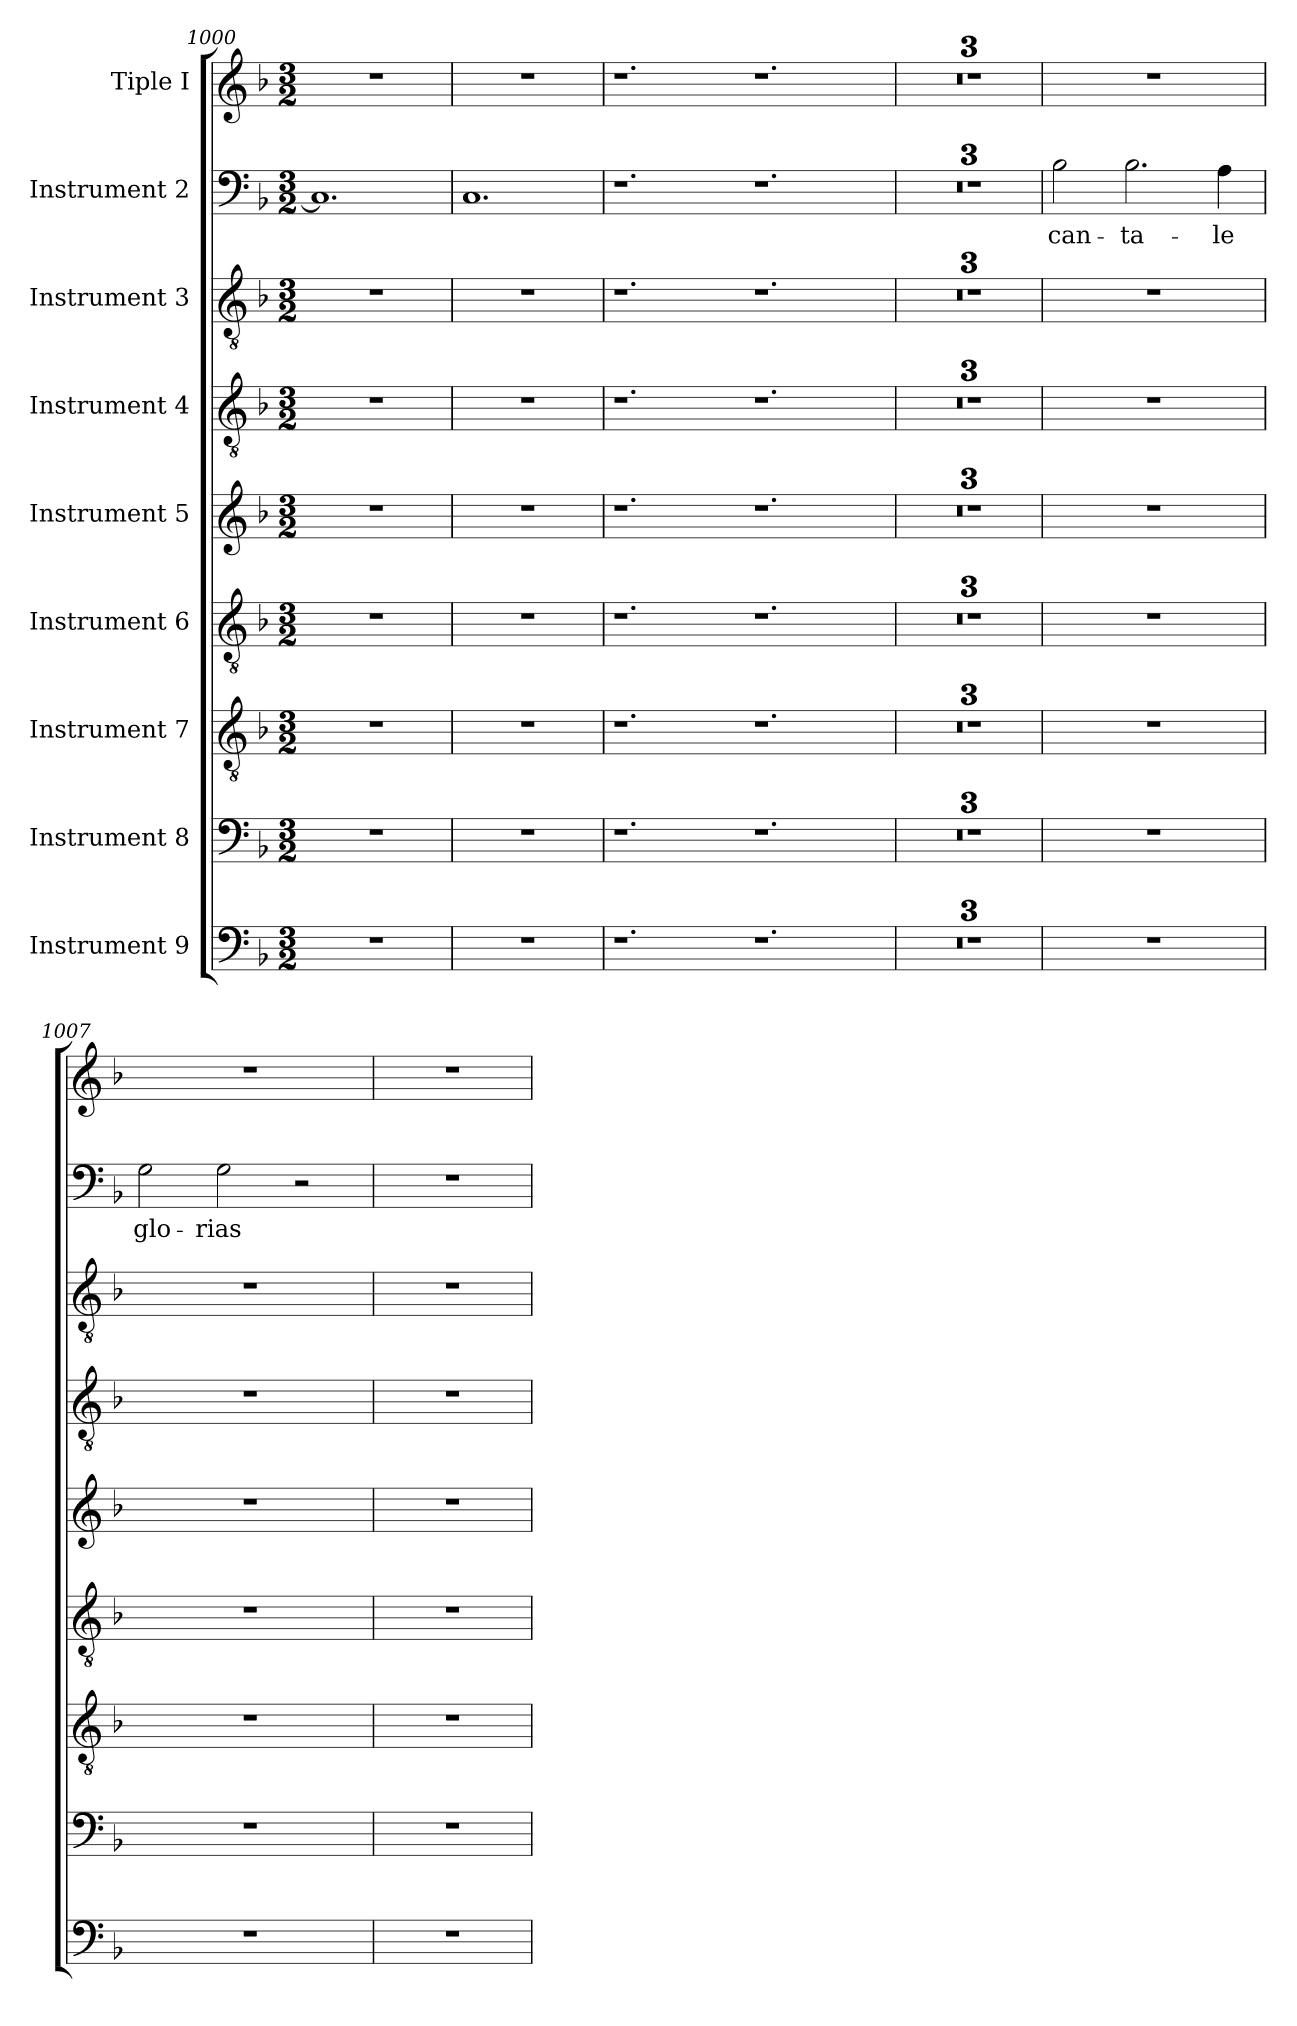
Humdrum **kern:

**kern	**kern	**kern	**kern	**kern	**kern	**kern	**kern	**text	**kern
*part9	*part8	*part7	*part6	*part5	*part4	*part3	*part2	*part2	*part1
*staff9	*staff8	*staff7	*staff6	*staff5	*staff4	*staff3	*staff2	*staff2	*staff1
*I"Instrument 9	*I"Instrument 8	*I"Instrument 7	*I"Instrument 6	*I"Instrument 5	*I"Instrument 4	*I"Instrument 3	*I"Instrument 2	*	*I"Tiple I
*clefF4	*clefF4	*clefGv2	*clefGv2	*clefG2	*clefGv2	*clefGv2	*clefF4	*	*clefG2
*k[b-]	*k[b-]	*k[b-]	*k[b-]	*k[b-]	*k[b-]	*k[b-]	*k[b-]	*	*k[b-]
*F:	*F:	*F:	*F:	*F:	*F:	*F:	*F:	*	*F:
*M3/2	*M3/2	*M3/2	*M3/2	*M3/2	*M3/2	*M3/2	*M3/2	*	*M3/2
=1000	=1000	=1000	=1000	=1000	=1000	=1000	=1000	=1000	=1000
!	!	!	!	!	!	!	!	!LO:LY:b:cj	!
1.r	1.r	1.r	1.r	1.r	1.r	1.r	1.C]	.	1.r
!!LO:LB:g=z
=1001	=1001	=1001	=1001	=1001	=1001	=1001	=1001	=1001	=1001
!	!	!	!	!	!	!	!	!LO:LY:b:cj	!
1.r	1.r	1.r	1.r	1.r	1.r	1.r	1.C	.	1.r
=1002	=1002	=1002	=1002	=1002	=1002	=1002	=1002	=1002	=1002
1.r	1.r	1.r	1.r	1.r	1.r	1.r	1.r	.	1.r
1.r	1.r	1.r	1.r	1.r	1.r	1.r	1.r	.	1.r
=1003	=1003	=1003	=1003	=1003	=1003	=1003	=1003	=1003	=1003
1.r	1.r	1.r	1.r	1.r	1.r	1.r	1.r	.	1.r
=1004	=1004	=1004	=1004	=1004	=1004	=1004	=1004	=1004	=1004
1.r	1.r	1.r	1.r	1.r	1.r	1.r	1.r	.	1.r
=1005	=1005	=1005	=1005	=1005	=1005	=1005	=1005	=1005	=1005
1.r	1.r	1.r	1.r	1.r	1.r	1.r	1.r	.	1.r
=1006	=1006	=1006	=1006	=1006	=1006	=1006	=1006	=1006	=1006
!	!	!	!	!	!	!	!	!LO:LY:b:cj	!
1.r	1.r	1.r	1.r	1.r	1.r	1.r	2B-\	can-	1.r
!	!	!	!	!	!	!	!	!LO:LY:b:cj	!
.	.	.	.	.	.	.	2.B-\	-ta-	.
!	!	!	!	!	!	!	!	!LO:LY:b:cj	!
.	.	.	.	.	.	.	4A\	-le	.
=1007	=1007	=1007	=1007	=1007	=1007	=1007	=1007	=1007	=1007
!	!	!	!	!	!	!	!	!LO:LY:b:cj	!
1.r	1.r	1.r	1.r	1.r	1.r	1.r	2G\	glo-	1.r
!	!	!	!	!	!	!	!	!LO:LY:b:cj	!
.	.	.	.	.	.	.	2G\	-rias	.
.	.	.	.	.	.	.	2r	.	.
=1008	=1008	=1008	=1008	=1008	=1008	=1008	=1008	=1008	=1008
1.r	1.r	1.r	1.r	1.r	1.r	1.r	1.r	.	1.r
=	=	=	=	=	=	=	=	=	=
*-	*-	*-	*-	*-	*-	*-	*-	*-	*-
